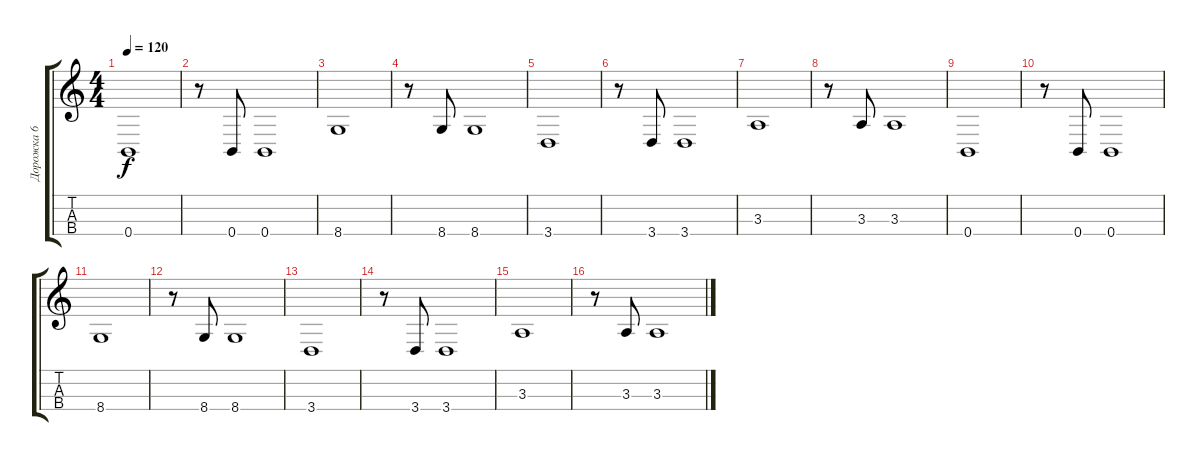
\track ("Дорожка 6" "Дорожка 6") {instrument electricbassfinger}
\staff {score tabs}
\tuning (E3 B2 Gb2 B1) {hide}
\ts (4 4)
\tempo 120
\clef g2
\ks c
0.4.1{dy f} |
r.8 0.4.8 0.4.1 |
8.4.1 |
r.8 8.4.8 8.4.1 |
3.4.1 |
r.8 3.4.8 3.4.1 |
3.3.1 |
r.8 3.3.8 3.3.1 |
0.4.1 |
r.8 0.4.8 0.4.1 |
8.4.1 |
r.8 8.4.8 8.4.1 |
3.4.1 |
r.8 3.4.8 3.4.1 |
3.3.1 |
r.8 3.3.8 3.3.1
